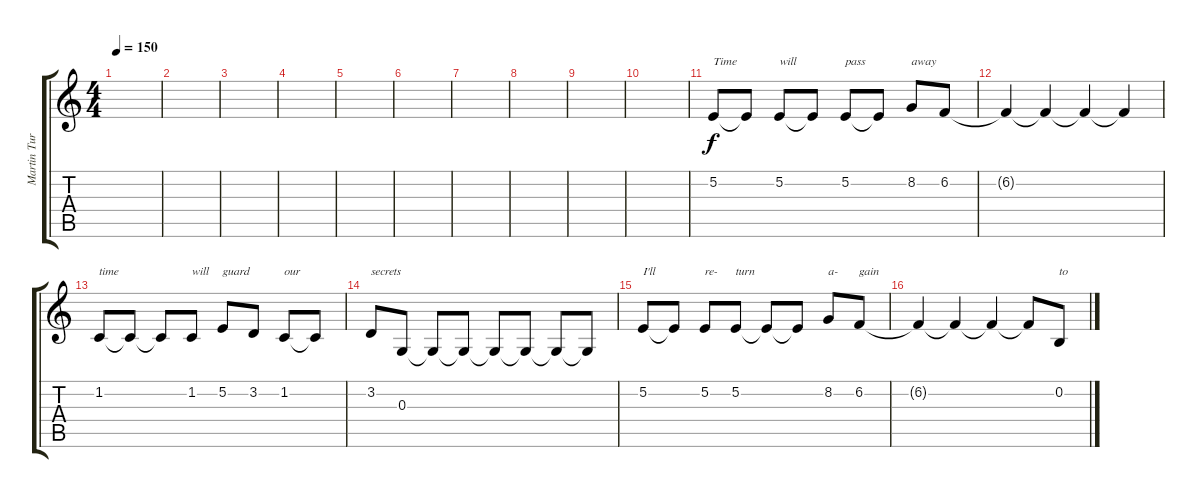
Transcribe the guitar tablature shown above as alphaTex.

\track ("Martin Turner (vocals)" "Martin Tur") {instrument oboe}
\staff {score tabs}
\tuning (E4 B3 G3 D3 A2 E2) {hide}
\ts (4 4)
\tempo 150
\clef g2
\ks c
|
|
|
|
|
|
|
|
|
|
5.2.8{txt "Time"} 5.2{t}.8 5.2.8{txt "will"} 5.2{t}.8 5.2.8{txt "pass"} 5.2{t}.8 8.2.8{txt "away"} 6.2.8 |
6.2{t}.4 6.2{t}.4 6.2{t}.4 6.2{t}.4 |
1.2.8{txt "time"} 1.2{t}.8 1.2{t}.8 1.2.8{txt "will"} 5.2.8{txt "guard"} 3.2.8 1.2.8{txt "our"} 1.2{t}.8 |
3.2.8{txt "secrets"} 0.3.8 0.3{t}.8 0.3{t}.8 0.3{t}.8 0.3{t}.8 0.3{t}.8 0.3{t}.8 |
5.2.8{txt "I'll"} 5.2{t}.8 5.2.8{txt "re-"} 5.2.8{txt "turn"} 5.2{t}.8 5.2{t}.8 8.2.8{txt "a-"} 6.2.8{txt "gain"} |
6.2{t}.4 6.2{t}.4 6.2{t}.4 6.2{t}.8 0.2.8{txt "to"}
